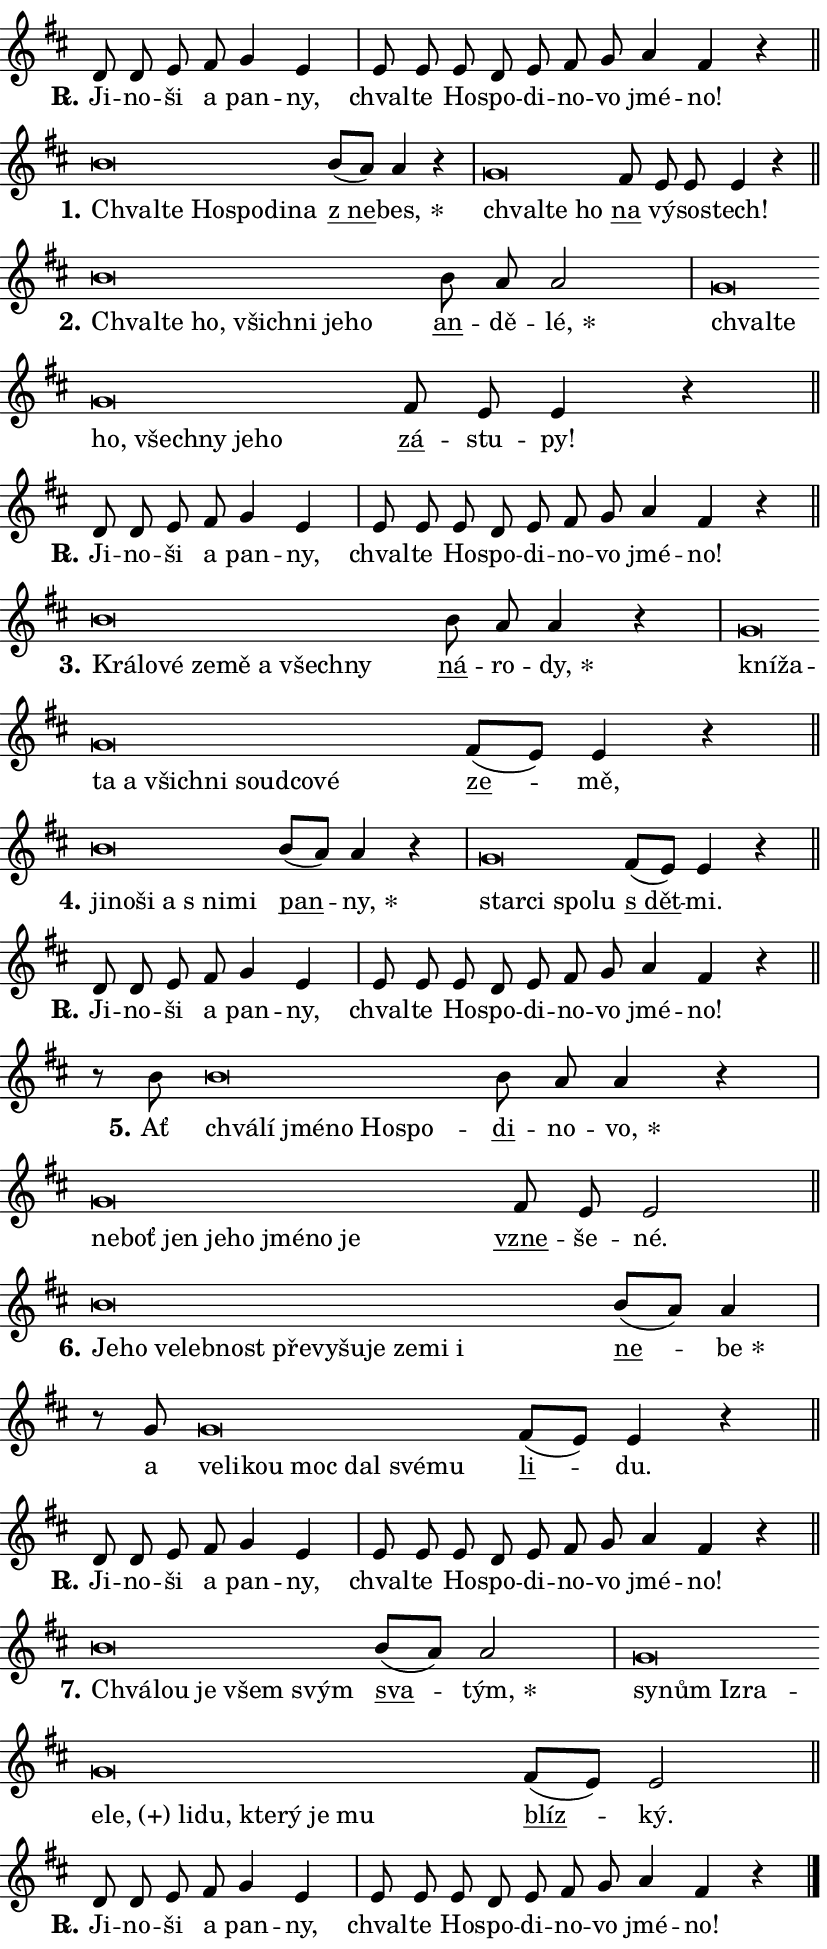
\version "2.24.0"
\header { tagline = "" }
\paper {
  indent = 0\cm
  top-margin = 0\cm
  right-margin = 0.13\cm % to fit lyric hyphens
  bottom-margin = 0\cm
  left-margin = 0\cm
  paper-width = 14\cm
  page-breaking = #ly:one-page-breaking
  system-system-spacing.basic-distance = #11
  score-system-spacing.basic-distance = #11
  ragged-last = ##f
}


%% Author: Thomas Morley
%% https://lists.gnu.org/archive/html/lilypond-user/2020-05/msg00002.html
#(define (line-position grob)
"Returns position of @var[grob} in current system:
   @code{'start}, if at first time-step
   @code{'end}, if at last time-step
   @code{'middle} otherwise
"
  (let* ((col (ly:item-get-column grob))
         (ln (ly:grob-object col 'left-neighbor))
         (rn (ly:grob-object col 'right-neighbor))
         (col-to-check-left (if (ly:grob? ln) ln col))
         (col-to-check-right (if (ly:grob? rn) rn col))
         (break-dir-left
           (and
             (ly:grob-property col-to-check-left 'non-musical #f)
             (ly:item-break-dir col-to-check-left)))
         (break-dir-right
           (and
             (ly:grob-property col-to-check-right 'non-musical #f)
             (ly:item-break-dir col-to-check-right))))
        (cond ((eqv? 1 break-dir-left) 'start)
              ((eqv? -1 break-dir-right) 'end)
              (else 'middle))))

#(define (tranparent-at-line-position vctor)
  (lambda (grob)
  "Relying on @code{line-position} select the relevant enry from @var{vctor}.
Used to determine transparency,"
    (case (line-position grob)
      ((end) (not (vector-ref vctor 0)))
      ((middle) (not (vector-ref vctor 1)))
      ((start) (not (vector-ref vctor 2))))))

noteHeadBreakVisibility =
#(define-music-function (break-visibility)(vector?)
"Makes @code{NoteHead}s transparent relying on @var{break-visibility}"
#{
  \override NoteHead.transparent =
    #(tranparent-at-line-position break-visibility)
#})

#(define delete-ledgers-for-transparent-note-heads
  (lambda (grob)
    "Reads whether a @code{NoteHead} is transparent.
If so this @code{NoteHead} is removed from @code{'note-heads} from
@var{grob}, which is supposed to be @code{LedgerLineSpanner}.
As a result ledgers are not printed for this @code{NoteHead}"
    (let* ((nhds-array (ly:grob-object grob 'note-heads))
           (nhds-list
             (if (ly:grob-array? nhds-array)
                 (ly:grob-array->list nhds-array)
                 '()))
           ;; Relies on the transparent-property being done before
           ;; Staff.LedgerLineSpanner.after-line-breaking is executed.
           ;; This is fragile ...
           (to-keep
             (remove
               (lambda (nhd)
                 (ly:grob-property nhd 'transparent #f))
               nhds-list)))
      ;; TODO find a better method to iterate over grob-arrays, similiar
      ;; to filter/remove etc for lists
      ;; For now rebuilt from scratch
      (set! (ly:grob-object grob 'note-heads)  '())
      (for-each
        (lambda (nhd)
          (ly:pointer-group-interface::add-grob grob 'note-heads nhd))
        to-keep))))

squashNotes = {
  \override NoteHead.X-extent = #'(-0.2 . 0.2)
  \override NoteHead.Y-extent = #'(-0.75 . 0)
  \override NoteHead.stencil =
    #(lambda (grob)
       (let ((pos (ly:grob-property grob 'staff-position)))
         (begin
           (if (< pos -7) (display "ERROR: Lower brevis then expected\n") (display ""))
           (if (<= pos -6) ly:text-interface::print ly:note-head::print))))
}
unSquashNotes = {
  \revert NoteHead.X-extent
  \revert NoteHead.Y-extent
  \revert NoteHead.stencil
}

hideNotes = \noteHeadBreakVisibility #begin-of-line-visible
unHideNotes = \noteHeadBreakVisibility #all-visible

% work-around for resetting accidentals
% https://lilypond.org/doc/v2.23/Documentation/notation/displaying-rhythms#unmetered-music
cadenzaMeasure = {
  \cadenzaOff
  \partial 1024 s1024
  \cadenzaOn
}

#(define-markup-command (accent layout props text) (markup?)
  "Underline accented syllable"
  (interpret-markup layout props
    #{\markup \override #'(offset . 4.3) \underline { #text }#}))

responsum = \markup \concat {
  "R" \hspace #-1.05 \path #0.1 #'((moveto 0 0.07) (lineto 0.9 0.8)) \hspace #0.05 "."
}

spaceSize = #0.6828661417322834 % exact space size for TeX Gyre Schola

\layout {
  \context {
    \Staff
    \remove "Time_signature_engraver"
    \override LedgerLineSpanner.after-line-breaking = #delete-ledgers-for-transparent-note-heads
  }
  \context {
    \Lyrics {
      \override LyricSpace.minimum-distance = \spaceSize
      \override LyricText.font-name = #"TeX Gyre Schola"
      \override LyricText.font-size = 1
      \override StanzaNumber.font-name = #"TeX Gyre Schola Bold"
      \override StanzaNumber.font-size = 1
    }
  }
  \context {
    \Score 
    \override NoteHead.text =
      #(lambda (grob) 
        (let ((pos (ly:grob-property grob 'staff-position)))
          #{\markup {
            \combine
              \halign #-0.55 \raise #(if (= pos -6) 0 0.5) \override #'(thickness . 2) \draw-line #'(3.2 . 0)
              \musicglyph "noteheads.sM1"
          }#}))
  }
}

% magnetic-lyrics.ily
%
%   written by
%     Jean Abou Samra <jean@abou-samra.fr>
%     Werner Lemberg <wl@gnu.org>
%
%   adapted by
%     Jiri Hon <jiri.hon@gmail.com>
%
% Version 2022-Apr-15

% https://www.mail-archive.com/lilypond-user@gnu.org/msg149350.html

#(define (Left_hyphen_pointer_engraver context)
   "Collect syllable-hyphen-syllable occurrences in lyrics and store
them in properties.  This engraver only looks to the left.  For
example, if the lyrics input is @code{foo -- bar}, it does the
following.

@itemize @bullet
@item
Set the @code{text} property of the @code{LyricHyphen} grob between
@q{foo} and @q{bar} to @code{foo}.

@item
Set the @code{left-hyphen} property of the @code{LyricText} grob with
text @q{foo} to the @code{LyricHyphen} grob between @q{foo} and
@q{bar}.
@end itemize

Use this auxiliary engraver in combination with the
@code{lyric-@/text::@/apply-@/magnetic-@/offset!} hook."
   (let ((hyphen #f)
         (text #f))
     (make-engraver
      (acknowledgers
       ((lyric-syllable-interface engraver grob source-engraver)
        (set! text grob)))
      (end-acknowledgers
       ((lyric-hyphen-interface engraver grob source-engraver)
        ;(when (not (grob::has-interface grob 'lyric-space-interface))
          (set! hyphen grob)));)
      ((stop-translation-timestep engraver)
       (when (and text hyphen)
         (ly:grob-set-object! text 'left-hyphen hyphen))
       (set! text #f)
       (set! hyphen #f)))))

#(define (lyric-text::apply-magnetic-offset! grob)
   "If the space between two syllables is less than the value in
property @code{LyricText@/.details@/.squash-threshold}, move the right
syllable to the left so that it gets concatenated with the left
syllable.

Use this function as a hook for
@code{LyricText@/.after-@/line-@/breaking} if the
@code{Left_@/hyphen_@/pointer_@/engraver} is active."
   (let ((hyphen (ly:grob-object grob 'left-hyphen #f)))
     (when hyphen
       (let ((left-text (ly:spanner-bound hyphen LEFT)))
         (when (grob::has-interface left-text 'lyric-syllable-interface)
           (let* ((common (ly:grob-common-refpoint grob left-text X))
                  (this-x-ext (ly:grob-extent grob common X))
                  (left-x-ext
                   (begin
                     ;; Trigger magnetism for left-text.
                     (ly:grob-property left-text 'after-line-breaking)
                     (ly:grob-extent left-text common X)))
                  ;; `delta` is the gap width between two syllables.
                  (delta (- (interval-start this-x-ext)
                            (interval-end left-x-ext)))
                  (details (ly:grob-property grob 'details))
                  (threshold (assoc-get 'squash-threshold details 0.2)))
             (when (< delta threshold)
               (let* (;; We have to manipulate the input text so that
                      ;; ligatures crossing syllable boundaries are not
                      ;; disabled.  For languages based on the Latin
                      ;; script this is essentially a beautification.
                      ;; However, for non-Western scripts it can be a
                      ;; necessity.
                      (lt (ly:grob-property left-text 'text))
                      (rt (ly:grob-property grob 'text))
                      (is-space (grob::has-interface hyphen 'lyric-space-interface))
                      (space (if is-space " " ""))
                      (extra-delta (if is-space spaceSize 0))
                      ;; Append new syllable.
                      (ltrt-space (if (and (string? lt) (string? rt))
                                (string-append lt space rt)
                                (make-concat-markup (list lt space rt))))
                      ;; Right-align `ltrt` to the right side.
                      (ltrt-space-markup (grob-interpret-markup
                               grob
                               (make-translate-markup
                                (cons (interval-length this-x-ext) 0)
                                (make-right-align-markup ltrt-space)))))
                 (begin
                   ;; Don't print `left-text`.
                   (ly:grob-set-property! left-text 'stencil #f)
                   ;; Set text and stencil (which holds all collected
                   ;; syllables so far) and shift it to the left.
                   (ly:grob-set-property! grob 'text ltrt-space)
                   (ly:grob-set-property! grob 'stencil ltrt-space-markup)
                   (ly:grob-translate-axis! grob (- (- delta extra-delta)) X))))))))))


#(define (lyric-hyphen::displace-bounds-first grob)
   ;; Make very sure this callback isn't triggered too early.
   (let ((left (ly:spanner-bound grob LEFT))
         (right (ly:spanner-bound grob RIGHT)))
     (ly:grob-property left 'after-line-breaking)
     (ly:grob-property right 'after-line-breaking)
     (ly:lyric-hyphen::print grob)))

squashThreshold = #0.4

\layout {
  \context {
    \Lyrics
    \consists #Left_hyphen_pointer_engraver
    \override LyricText.after-line-breaking =
      #lyric-text::apply-magnetic-offset!
    \override LyricHyphen.stencil = #lyric-hyphen::displace-bounds-first
    \override LyricText.details.squash-threshold = \squashThreshold
    \override LyricHyphen.minimum-distance = 0
    \override LyricHyphen.minimum-length = \squashThreshold
  }
}

squashText = \override LyricText.details.squash-threshold = 9999
unSquashText = \override LyricText.details.squash-threshold = \squashThreshold

leftText = \override LyricText.self-alignment-X = #LEFT
unLeftText = \revert LyricText.self-alignment-X

starOffset = #(lambda (grob) 
                (let ((x_offset (ly:self-alignment-interface::aligned-on-x-parent grob)))
                  (if (= x_offset 0) 0 (+ x_offset 1.2))))

star = #(define-music-function (syllable)(string?)
"Append star separator at the end of a syllable"
#{
  \once \override LyricText.X-offset = #starOffset
  \lyricmode { \markup {
    #syllable
    \override #'((font-name . "TeX Gyre Schola Bold")) \hspace #0.2 \lower #0.65 \larger "*"
  } }
#})

starAccent = #(define-music-function (syllable)(string?)
"Append star separator at the end of a syllable and make accent"
#{
  \once \override LyricText.X-offset = #starOffset
  \lyricmode { \markup {
    \accent #syllable
    \override #'((font-name . "TeX Gyre Schola Bold")) \hspace #0.2 \lower #0.65 \larger "*"
  } }
#})

breath = #(define-music-function (syllable)(string?)
"Append breathing indicator at the end of a syllable"
#{
  \lyricmode { \markup { #syllable "+" } }
#})

optionalBreath = #(define-music-function (syllable)(string?)
"Append optional breathing indicator at the end of a syllable"
#{
  \lyricmode { \markup { #syllable "(+)" } }
#})


\score {
    <<
        \new Voice = "melody" { \cadenzaOn \key d \major \relative { d'8 d e fis g4 e \cadenzaMeasure \bar "|" e8 e \bar "" e d e \bar "" fis g a4 fis r \cadenzaMeasure \bar "||" \break } }
        \new Lyrics \lyricsto "melody" { \lyricmode { \set stanza = \responsum
Ji -- no -- ši a pan -- ny, chval -- te Ho -- spo -- di -- no -- vo jmé -- no! } }
    >>
    \layout {}
}

\score {
    <<
        \new Voice = "melody" { \cadenzaOn \key d \major \relative { \squashNotes b'\breve*1/16 \hideNotes \breve*1/16 \bar "" \breve*1/16 \bar "" \breve*1/16 \bar "" \breve*1/16 \breve*1/16 \bar "" \unHideNotes \unSquashNotes \bar "" b8[( a)] a4 r \cadenzaMeasure \bar "|" \squashNotes g\breve*1/16 \hideNotes \breve*1/16 \breve*1/16 \bar "" \unHideNotes \unSquashNotes \bar "" fis8 e e e4 r \cadenzaMeasure \bar "||" \break } }
        \new Lyrics \lyricsto "melody" { \lyricmode { \set stanza = "1."
\leftText Chval -- \squashText te Ho -- spo -- di -- na \unLeftText \unSquashText \markup \accent "z ne" -- \star bes, \leftText chval -- \squashText te ho \unLeftText \unSquashText \markup \accent na vý -- so -- stech! } }
    >>
    \layout {}
}

\score {
    <<
        \new Voice = "melody" { \cadenzaOn \key d \major \relative { \squashNotes b'\breve*1/16 \hideNotes \breve*1/16 \bar "" \breve*1/16 \bar "" \breve*1/16 \bar "" \breve*1/16 \bar "" \breve*1/16 \breve*1/16 \bar "" \unHideNotes \unSquashNotes \bar "" b8 a a2 \cadenzaMeasure \bar "|" \squashNotes g\breve*1/16 \hideNotes \breve*1/16 \bar "" \breve*1/16 \bar "" \breve*1/16 \bar "" \breve*1/16 \bar "" \breve*1/16 \breve*1/16 \bar "" \unHideNotes \unSquashNotes \bar "" fis8 e e4 r \cadenzaMeasure \bar "||" \break } }
        \new Lyrics \lyricsto "melody" { \lyricmode { \set stanza = "2."
\leftText Chval -- \squashText te ho, všich -- ni je -- ho \unLeftText \unSquashText \markup \accent an -- dě -- \star lé, \leftText chval -- \squashText te ho, všech -- ny je -- ho \unLeftText \unSquashText \markup \accent zá -- stu -- py! } }
    >>
    \layout {}
}

\score {
    <<
        \new Voice = "melody" { \cadenzaOn \key d \major \relative { d'8 d e fis g4 e \cadenzaMeasure \bar "|" e8 e \bar "" e d e \bar "" fis g a4 fis r \cadenzaMeasure \bar "||" \break } }
        \new Lyrics \lyricsto "melody" { \lyricmode { \set stanza = \responsum
Ji -- no -- ši a pan -- ny, chval -- te Ho -- spo -- di -- no -- vo jmé -- no! } }
    >>
    \layout {}
}

\score {
    <<
        \new Voice = "melody" { \cadenzaOn \key d \major \relative { \squashNotes b'\breve*1/16 \hideNotes \breve*1/16 \bar "" \breve*1/16 \bar "" \breve*1/16 \bar "" \breve*1/16 \bar "" \breve*1/16 \bar "" \breve*1/16 \breve*1/16 \bar "" \unHideNotes \unSquashNotes \bar "" b8 a a4 r \cadenzaMeasure \bar "|" \squashNotes g\breve*1/16 \hideNotes \breve*1/16 \bar "" \breve*1/16 \bar "" \breve*1/16 \bar "" \breve*1/16 \bar "" \breve*1/16 \bar "" \breve*1/16 \bar "" \breve*1/16 \breve*1/16 \bar "" \unHideNotes \unSquashNotes \bar "" fis8[( e)] e4 r \cadenzaMeasure \bar "||" \break } }
        \new Lyrics \lyricsto "melody" { \lyricmode { \set stanza = "3."
\leftText Krá -- \squashText lo -- vé ze -- mě a všech -- ny \unLeftText \unSquashText \markup \accent ná -- ro -- \star dy, \leftText kní -- \squashText ža -- ta a všich -- ni soud -- co -- vé \unLeftText \unSquashText \markup \accent ze -- mě, } }
    >>
    \layout {}
}

\score {
    <<
        \new Voice = "melody" { \cadenzaOn \key d \major \relative { \squashNotes b'\breve*1/16 \hideNotes \breve*1/16 \bar "" \breve*1/16 \bar "" \breve*1/16 \bar "" \breve*1/16 \breve*1/16 \bar "" \unHideNotes \unSquashNotes \bar "" b8[( a)] a4 r \cadenzaMeasure \bar "|" \squashNotes g\breve*1/16 \hideNotes \breve*1/16 \bar "" \breve*1/16 \breve*1/16 \bar "" \unHideNotes \unSquashNotes \bar "" fis8[( e)] e4 r \cadenzaMeasure \bar "||" \break } }
        \new Lyrics \lyricsto "melody" { \lyricmode { \set stanza = "4."
\leftText ji -- \squashText no -- ši a "s ni" -- mi \unLeftText \unSquashText \markup \accent pan -- \star ny, \leftText star -- \squashText ci spo -- lu \unLeftText \unSquashText \markup \accent "s dět" -- mi. } }
    >>
    \layout {}
}

\score {
    <<
        \new Voice = "melody" { \cadenzaOn \key d \major \relative { d'8 d e fis g4 e \cadenzaMeasure \bar "|" e8 e \bar "" e d e \bar "" fis g a4 fis r \cadenzaMeasure \bar "||" \break } }
        \new Lyrics \lyricsto "melody" { \lyricmode { \set stanza = \responsum
Ji -- no -- ši a pan -- ny, chval -- te Ho -- spo -- di -- no -- vo jmé -- no! } }
    >>
    \layout {}
}

\score {
    <<
        \new Voice = "melody" { \cadenzaOn \key d \major \relative { r8 b'8 \squashNotes b\breve*1/16 \hideNotes \breve*1/16 \bar "" \breve*1/16 \bar "" \breve*1/16 \bar "" \breve*1/16 \breve*1/16 \bar "" \unHideNotes \unSquashNotes \bar "" b8 a a4 r \cadenzaMeasure \bar "|" \squashNotes g\breve*1/16 \hideNotes \breve*1/16 \bar "" \breve*1/16 \bar "" \breve*1/16 \bar "" \breve*1/16 \bar "" \breve*1/16 \bar "" \breve*1/16 \breve*1/16 \bar "" \unHideNotes \unSquashNotes \bar "" fis8 e e2 \cadenzaMeasure \bar "||" \break } }
        \new Lyrics \lyricsto "melody" { \lyricmode { \set stanza = "5."
Ať \leftText chvá -- \squashText lí jmé -- no Ho -- spo -- \unLeftText \unSquashText \markup \accent di -- no -- \star vo, \leftText ne -- \squashText boť jen je -- ho jmé -- no je \unLeftText \unSquashText \markup \accent vzne -- še -- né. } }
    >>
    \layout {}
}

\score {
    <<
        \new Voice = "melody" { \cadenzaOn \key d \major \relative { \squashNotes b'\breve*1/16 \hideNotes \breve*1/16 \bar "" \breve*1/16 \bar "" \breve*1/16 \bar "" \breve*1/16 \bar "" \breve*1/16 \bar "" \breve*1/16 \bar "" \breve*1/16 \bar "" \breve*1/16 \bar "" \breve*1/16 \bar "" \breve*1/16 \breve*1/16 \bar "" \unHideNotes \unSquashNotes \bar "" b8[( a)] a4 \cadenzaMeasure \bar "|" r8 g8 \squashNotes g\breve*1/16 \hideNotes \breve*1/16 \bar "" \breve*1/16 \bar "" \breve*1/16 \bar "" \breve*1/16 \bar "" \breve*1/16 \breve*1/16 \bar "" \unHideNotes \unSquashNotes \bar "" fis8[( e)] e4 r \cadenzaMeasure \bar "||" \break } }
        \new Lyrics \lyricsto "melody" { \lyricmode { \set stanza = "6."
\leftText Je -- \squashText ho ve -- leb -- nost pře -- vy -- šu -- je ze -- mi i \unLeftText \unSquashText \markup \accent ne -- \star be a \leftText ve -- \squashText li -- kou moc dal své -- mu \unLeftText \unSquashText \markup \accent li -- du. } }
    >>
    \layout {}
}

\score {
    <<
        \new Voice = "melody" { \cadenzaOn \key d \major \relative { d'8 d e fis g4 e \cadenzaMeasure \bar "|" e8 e \bar "" e d e \bar "" fis g a4 fis r \cadenzaMeasure \bar "||" \break } }
        \new Lyrics \lyricsto "melody" { \lyricmode { \set stanza = \responsum
Ji -- no -- ši a pan -- ny, chval -- te Ho -- spo -- di -- no -- vo jmé -- no! } }
    >>
    \layout {}
}

\score {
    <<
        \new Voice = "melody" { \cadenzaOn \key d \major \relative { \squashNotes b'\breve*1/16 \hideNotes \breve*1/16 \bar "" \breve*1/16 \bar "" \breve*1/16 \breve*1/16 \bar "" \unHideNotes \unSquashNotes \bar "" b8[( a)] a2 \cadenzaMeasure \bar "|" \squashNotes g\breve*1/16 \hideNotes \breve*1/16 \bar "" \breve*1/16 \bar "" \breve*1/16 \bar "" \breve*1/16 \bar "" \breve*1/16 \bar "" \breve*1/16 \bar "" \breve*1/16 \bar "" \breve*1/16 \bar "" \breve*1/16 \bar "" \breve*1/16 \breve*1/16 \bar "" \unHideNotes \unSquashNotes \bar "" fis8[( e)] e2 \cadenzaMeasure \bar "||" \break } }
        \new Lyrics \lyricsto "melody" { \lyricmode { \set stanza = "7."
\leftText Chvá -- \squashText lou je všem svým \unLeftText \unSquashText \markup \accent sva -- \star tým, \leftText sy -- \squashText nům Iz -- ra -- e -- \optionalBreath le, li -- du, kte -- rý je mu \unLeftText \unSquashText \markup \accent blíz -- ký. } }
    >>
    \layout {}
}

\score {
    <<
        \new Voice = "melody" { \cadenzaOn \key d \major \relative { d'8 d e fis g4 e \cadenzaMeasure \bar "|" e8 e \bar "" e d e \bar "" fis g a4 fis r \cadenzaMeasure \bar "||" \break } \bar "|." }
        \new Lyrics \lyricsto "melody" { \lyricmode { \set stanza = \responsum
Ji -- no -- ši a pan -- ny, chval -- te Ho -- spo -- di -- no -- vo jmé -- no! } }
    >>
    \layout {}
}
